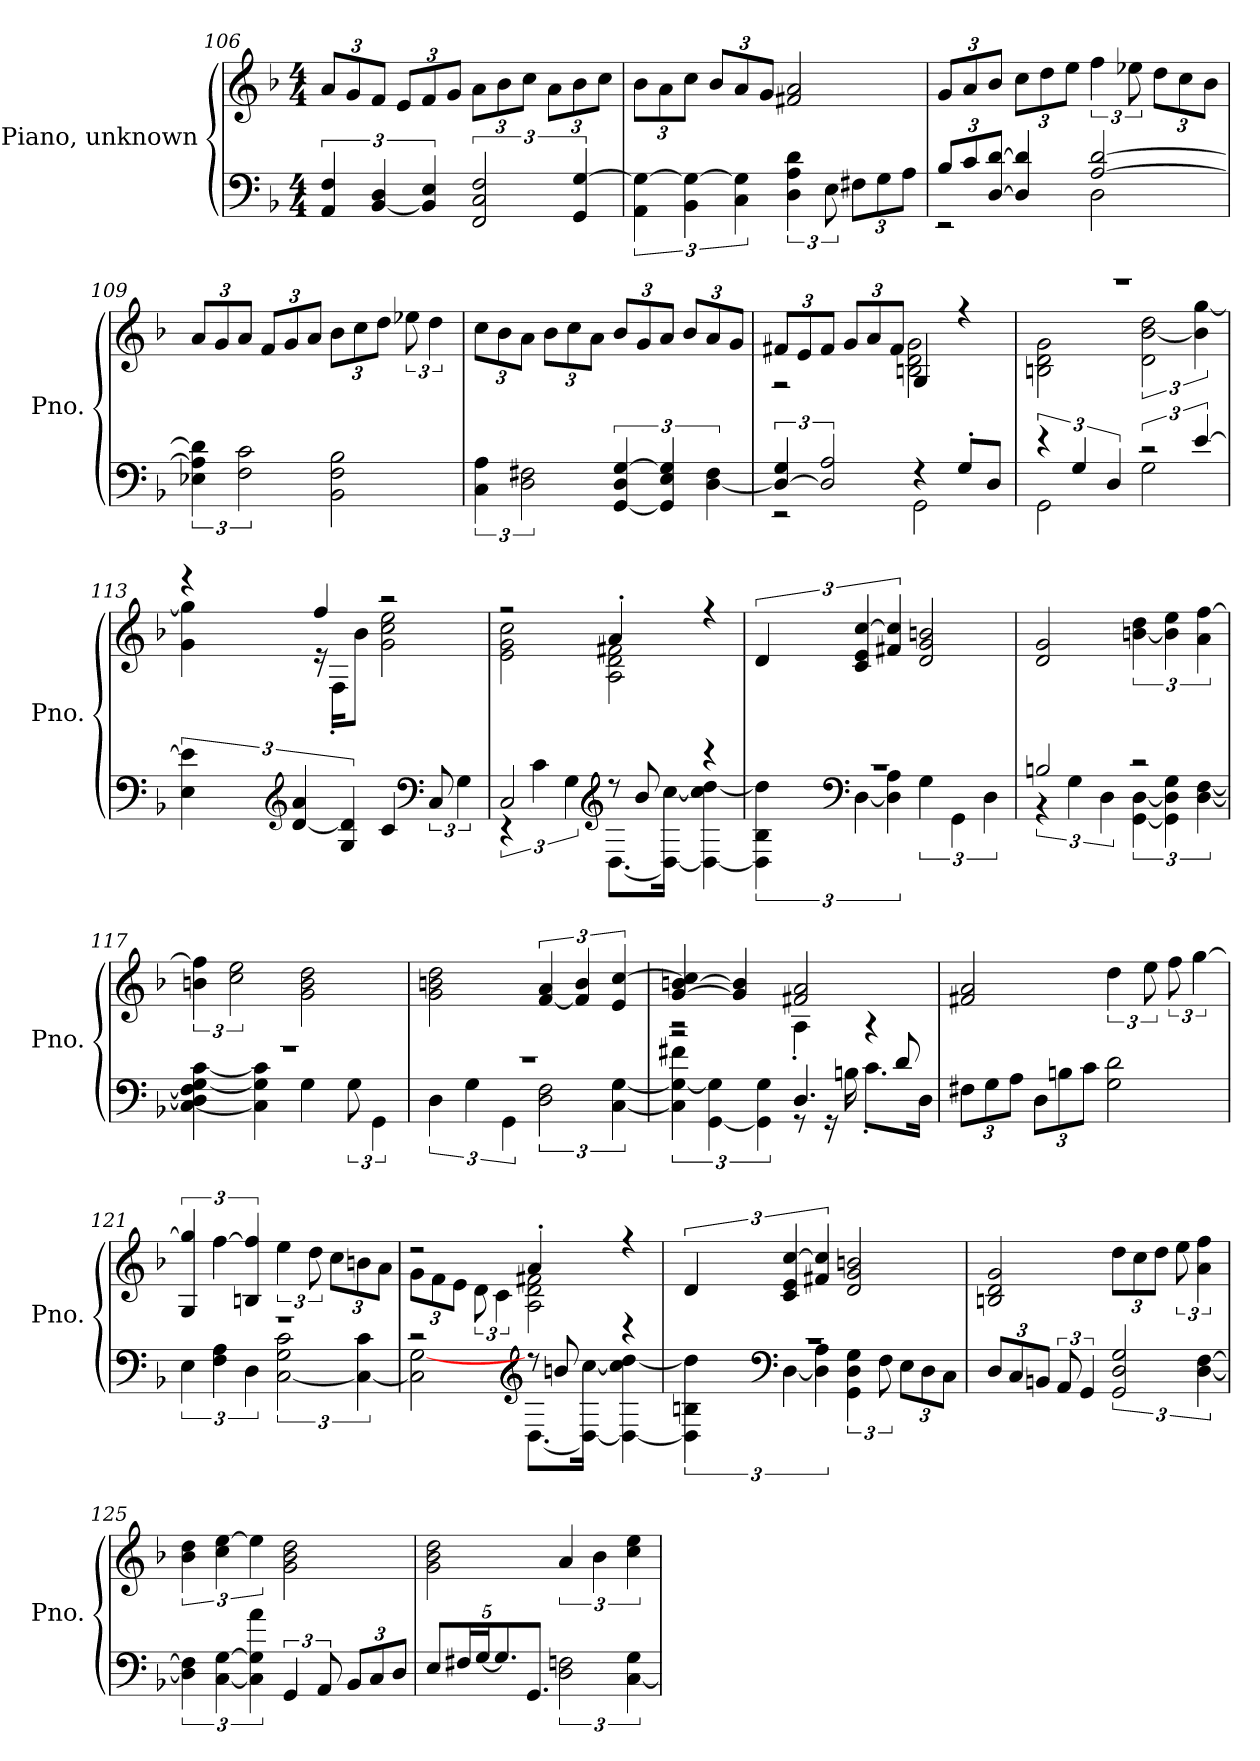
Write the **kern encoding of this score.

**kern	**kern
*part1	*part1
*staff2	*staff1
*I"Piano, unknown	*
*I'Pno.	*
*clefF4	*clefG2
*k[b-]	*k[b-]
*M4/4	*M4/4
*	*Xbrackettup
=106	=106
6AA/ 6F/	12a/L
.	12g/
[6BB-/ 6D/	12f/J
.	12e/L
6BB-/] 6E/	12f/
.	12g/J
3FF/ 3C/ 3F/	12a\L
.	12b-\
.	12cc\J
.	12a\L
6GG/ [6G/	12b-\
.	12cc\J
=107	=107
6AA\ 6G\_	12b-\L
.	12a\
6BB-\ 6G\_	12cc\J
.	12b-/L
6C\ 6G\]	12a/
.	12g/J
6D\ 6A\ 6d\	2f#X/ 2a/
12E\	.
*Xbrackettup	*
12F#X\L	.
12G\	.
12A\J	.
=108	=108
*^	*
12B-/L	2r	12g/L
12c/	.	12a/
[12D/ [12d/J	.	12b-/J
4D/] 4d/]	.	12cc\L
.	.	12dd\
.	.	12ee\J
*	*	*brackettup
[2A/ [2d/	2D\	6ff\
.	.	12ee-X\
*	*	*Xbrackettup
.	.	12dd\L
.	.	12cc\
.	.	12b-\J
*v	*v	*
!!LO:LB:g=z
=109	=109
*brackettup	*
6E-X\ 6A\] 6d\]	12a/L
.	12g/
3F\ 3c\	12a/J
.	12f/L
.	12g/
.	12a/J
2BB-\ 2F\ 2B-\	12b-\L
.	12cc\
.	12dd\J
*	*brackettup
.	12ee-X\
.	6dd\
=110	=110
*	*Xbrackettup
6C\ 6A\	12cc\L
.	12b-\
3D\ 3F#X\	12a\J
.	12b-\L
.	12cc\
.	12a\J
[6GG/ 6D/ [6G/	12b-/L
.	12g/
6GG/] 6E/ 6G/]	12a/J
.	12b-/L
[6D\ 6F#\	12a/
.	12g/J
=111	=111
*^	*^
6D/_ 6G/	2r	12f#X/L	2r
.	.	12e/	.
3D/] 3A/	.	12f#/J	.
.	.	12g/L	.
.	.	12a/	.
.	.	12f#/J	.
4r	2GG\	4G/	2Bn\ 2d\ 2g\
8G'/L	.	4r	.
8D/J	.	.	.
=112	=112	=112	=112
6r	2GG\	1r	2Bn\ 2d\ 2g\
6G/	.	.	.
6D/	.	.	.
*	*	*	*brackettup
3r	2G\	.	3d\ [3b-\ 3dd\
[6e/	.	.	6b-\] [6gg\
*v	*v	*	*
!!LO:LB:g=z	!!
=113	=113	=113
6E\ 6e\]	4r	4g\ 4gg\]
*clefG2	*	*
[6d/ 6a/	.	.
.	4ff/	16r
.	.	16F'\KL
6G/ 6d/]	.	.
.	.	8b-\J
4c/	2r	2g\ 2cc\ 2ee\
*clefF4	*	*
12C/	.	.
6G\	.	.
=114	=114	=114
*^	*	*
2C/	6r	2r	2e\ 2g\ 2cc\
.	6c\	.	.
.	6G\	.	.
*clefG2	*	*	*
8r	[8.D\L	4a'/	2A\ 2d\ 2f#X\
8b-/	.	.	.
.	16D\_ [16cc\Jk	.	.
4r	4D\_ 4cc\] [4dd\	4r	.
*	*	*v	*v
=115	=115	=115
1r	6D\] 6B-\ 6dd\]	6d/
*clefF4	*	*
.	[6D\	6c/ 6e/ [6cc/
.	6D\] 6A\	6f#X/ 6cc/]
.	6G\	2d/ 2g/ 2bn/
.	6GG\	.
.	6D\	.
=116	=116	=116
2Bn/	6r	2d/ 2g/
.	6G\	.
.	6D\	.
2r	[6GG\ [6D\	[6bn\ 6dd\
.	6GG\] 6D\] 6G\	6b\] 6ee\
.	[6D\ [6F\	6a\ [6ff\
!!LO:LB:g=z
=117	=117	=117
1r	[4C\ 4D\] 4F\] [4G\ [4c\	6bn\ 6ff\]
.	.	3cc\ 3ee\
.	4C\] 4G\] 4c\]	.
.	4G\	2g\ 2b\ 2dd\
.	12G\	.
.	6GG\	.
=118	=118	=118
1r	6D\	2g\ 2bn\ 2dd\
.	6G\	.
.	6GG\	.
.	3D\ 3F\	[6f/ 6a/
.	.	6f/] 6b/
.	[6C\ [6G\	6e/ [6cc/
=119	=119	=119
*	*	*^
2r	6C\] 6G\_ 6f#X\	[4g/ [4bn/ 4cc/]	2r
.	[6GG\ 6G\]	.	.
.	.	4g/] 4b/]	.
.	6GG\] 6G\	.	.
4.D/	8r	2f#X/ 2a/	4A'\
.	16r	.	.
.	16Bn\	.	.
.	8.c'\L	.	4r
8d/	.	.	.
.	16D\Jk	.	.
*v	*v	*	*
*	*v	*v
=120	=120
*Xbrackettup	*
12F#X\L	2f#X/ 2a/
12G\	.
12A\J	.
12D\L	.
12Bn\	.
12c\J	.
2G\ 2d\	6dd\
.	12ee\
.	12ff\
.	[6gg\
!!LO:PB:g=z
=121	=121
*^	*
*	*brackettup	*
1r	6E\	6G/ 6gg/]
.	6F\ 6A\	[6ff\
.	6D\	6Bn/ 6ff/]
.	[3C\ 3G\ 3c\	6ee\
.	.	12dd\
*	*	*Xbrackettup
.	.	12cc\L
.	6C\_ 6c\	12bn\
.	.	12a\J
=122	=122	=122
*	*	*^
2r	2C\] [2G\	2r	12g\L
.	.	.	12f\
.	.	.	12e\J
*	*	*	*brackettup
.	.	.	12d\
.	.	.	6c\
*clefG2	*	*	*
8r	[8.D\L	4a'/	2A\ 2d\ 2f#X\
8bn/	.	.	.
.	16D\_ [16cc\Jk	.	.
4r	4D\_ 4cc\] [4dd\	4r	.
*	*	*v	*v
=123	=123	=123
1r	6D\] 6Bn\ 6dd\]	6d/
*clefF4	*	*
.	[6D\	6c/ 6e/ [6cc/
.	6D\] 6A\	6f#X/ 6cc/]
.	6GG\ 6D\ 6G\	2d/ 2g/ 2bn/
.	12F\	.
*	*Xbrackettup	*
.	12E\L	.
.	12D\	.
.	12C\J	.
*v	*v	*
!!LO:LB:g=z
=124	=124
12D/L	2Bn/ 2d/ 2g/
12C/	.
12BBn/J	.
*brackettup	*
12AA/	.
6GG/	.
*	*Xbrackettup
3GG/ 3D/ 3G/	12dd\L
.	12cc\
.	12dd\J
*	*brackettup
.	12ee\
[6D\ [6F\	6a\ 6ff\
=125	=125
6D\] 6F\]	6b-\ 6dd\
[6C\ [6G\	6cc\ [6ee\
6C\] 6G\] 6a\	6ee\]
6GG/	2g\ 2b-\ 2dd\
12AA/	.
*Xbrackettup	*
12BB-/L	.
12C/	.
12D/J	.
=126	=126
10E/L	2g\ 2b-\ 2dd\
20F#X/L	.
[20G/J	.
10.G/]	.
10.GG/J	.
*brackettup	*
3D\ 3Fn\	6a/
.	6b-\
[6C\ 6G\	6cc\ 6ee\
=	=
*-	*-
